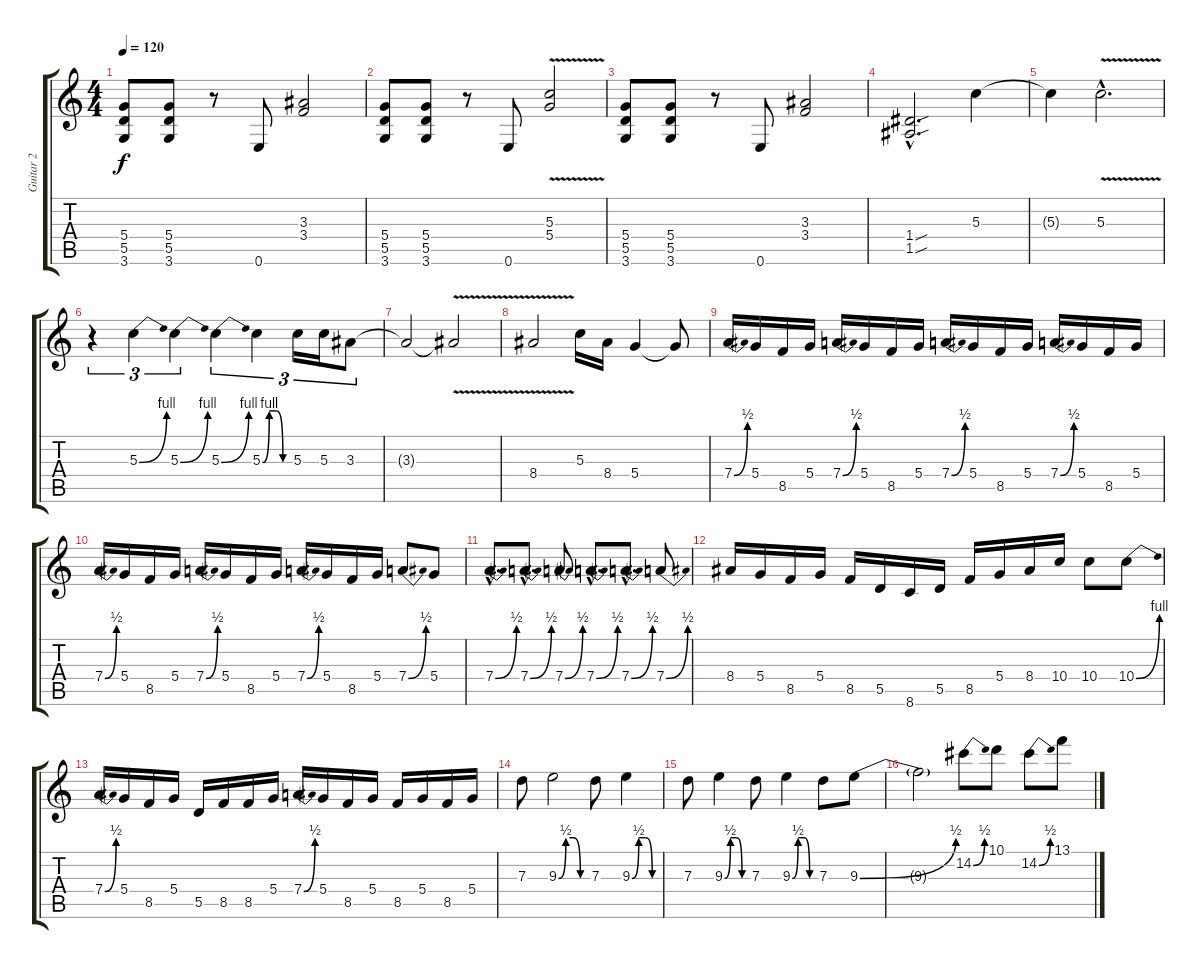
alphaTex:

\track ("Guitar 2" "Guitar 2") {instrument distortionguitar}
\staff {score tabs}
\tuning (E4 B3 G3 D3 A2 E2) {hide}
\ts (4 4)
\tempo 120
\clef g2
\ks c
(5.4 5.5 3.6).8{dy f} (5.4 5.5 3.6).8 r.8 0.6.8 (3.3 3.4).2 |
(5.4 5.5 3.6).8 (5.4 5.5 3.6).8 r.8 0.6.8 (5.3{v} 5.4{v}).2 |
(5.4 5.5 3.6).8 (5.4 5.5 3.6).8 r.8 0.6.8 (3.3 3.4).2 |
(1.4{sou hac} 1.5{sou hac}).2{d} 5.3.4 |
5.3{t}.4 5.3{v hac}.2{d} |
r.4{tu (3 2)} 5.3{be (bend 0 0 60 4)}.4{tu (3 2)} 5.3{be (bend 0 0 60 4)}.4{tu (3 2)} 5.3{be (bend 0 0 60 4)}.4{tu (3 2)} 5.3{be (custom 0 0 15 4 30 4 45 0 60 0)}.4{tu (3 2)} 5.3.16{tu (3 2)} 5.3.16{tu (3 2)} 3.3.8{tu (3 2)} |
3.3{t}.2 3.3{v t}.2 |
8.4{v}.2 5.3.16 8.4.16 5.4.4 5.4{t}.8 |
7.4{be (bend 0 0 60 2)}.16 5.4.16 8.5.16 5.4.16 7.4{be (bend 0 0 60 2)}.16 5.4.16 8.5.16 5.4.16 7.4{be (bend 0 0 60 2)}.16 5.4.16 8.5.16 5.4.16 7.4{be (bend 0 0 60 2)}.16 5.4.16 8.5.16 5.4.16 |
7.4{be (bend 0 0 60 2)}.16 5.4.16 8.5.16 5.4.16 7.4{be (bend 0 0 60 2)}.16 5.4.16 8.5.16 5.4.16 7.4{be (bend 0 0 60 2)}.16 5.4.16 8.5.16 5.4.16 7.4{be (bend 0 0 60 2)}.8 5.4.8 |
7.4{be (bend 0 0 60 2) hac}.8{d} 7.4{be (bend 0 0 60 2) hac}.8{d} 7.4{be (bend 0 0 60 2)}.8 7.4{be (bend 0 0 60 2) hac}.8{d} 7.4{be (bend 0 0 60 2) hac}.8{d} 7.4{be (bend 0 0 60 2)}.8 |
8.4.16 5.4.16 8.5.16 5.4.16 8.5.16 5.5.16 8.6.16 5.5.16 8.5.16 5.4.16 8.4.16 10.4.16 10.4.8 10.4{be (bend 0 0 60 4)}.8 |
7.4{be (bend 0 0 60 2)}.16 5.4.16 8.5.16 5.4.16 5.5.16 8.5.16 8.5.16 5.4.16 7.4{be (bend 0 0 60 2)}.16 5.4.16 8.5.16 5.4.16 8.5.16 5.4.16 8.5.16 5.4.16 |
7.3.8 9.3{be (custom 0 0 15 2 30 2 45 0 60 0)}.2 7.3.8 9.3{be (custom 0 0 15 2 30 2 45 0 60 0)}.4 |
7.3.8 9.3{be (custom 0 0 15 2 30 2 45 0 60 0)}.4 7.3.8 9.3{be (custom 0 0 15 2 30 2 45 0 60 0)}.4 7.3.8 9.3{be (bend 0 0 60 2)}.8 |
9.3{t}.2 14.2{be (bend 0 0 60 2)}.8 10.1.8 14.2{be (bend 0 0 60 2)}.8 13.1.8
